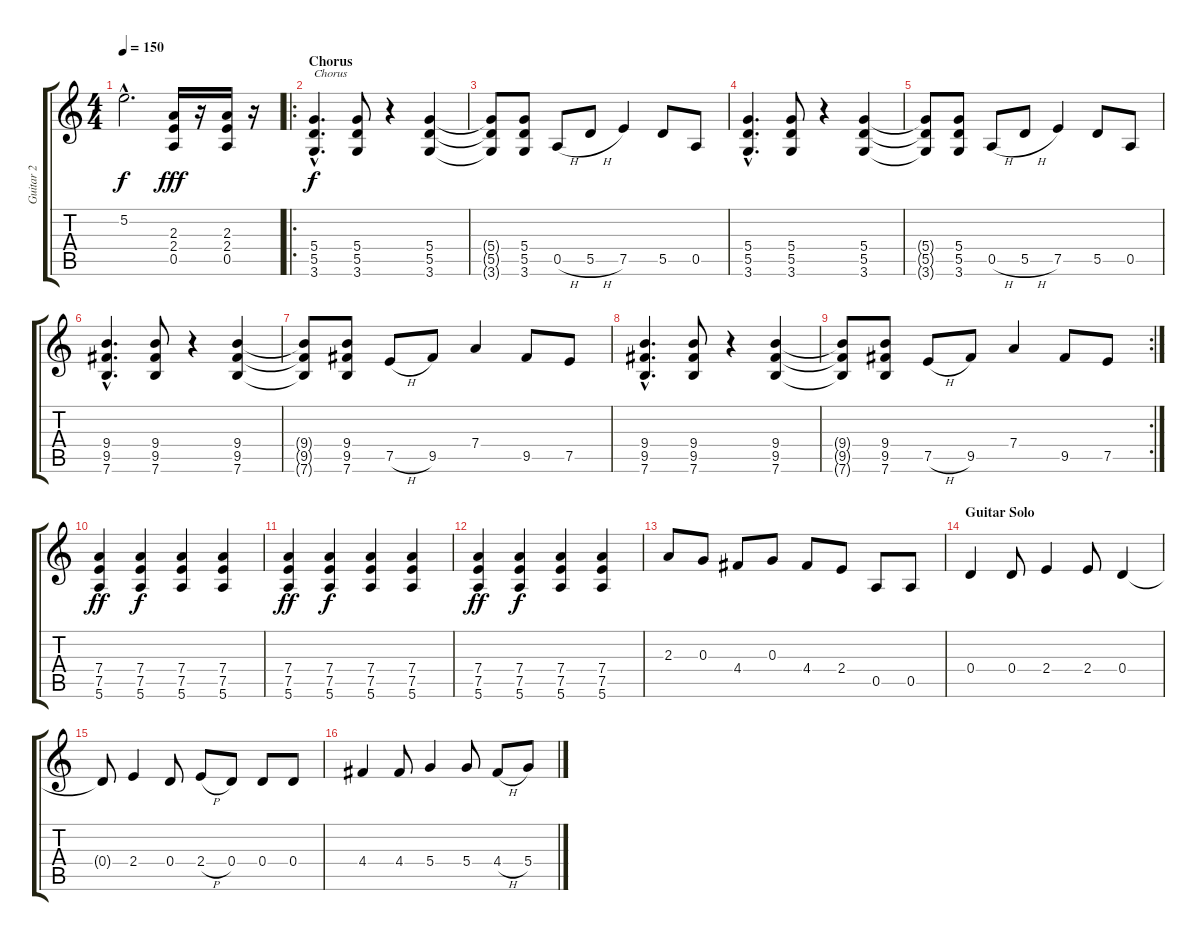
\track ("Guitar 2" "Guitar 2") {instrument distortionguitar}
\staff {score tabs}
\tuning (E4 B3 G3 D3 A2 E2) {hide}
\ts (4 4)
\tempo 150
\clef g2
\ks c
5.2{hac t}.2{d dy f} (2.3 2.4 0.5).16{dy fff} r.16 (2.3 2.4 0.5).16 r.16 |
\ro
\section ("" "Chorus")
(5.4{hac} 5.5{hac} 3.6{hac}).4{d txt "Chorus" dy f volume 11} (5.4 5.5 3.6).8 r.4 (5.4 5.5 3.6).4 |
(5.4{t} 5.5{t} 3.6{t}).8 (5.4 5.5 3.6).8 0.5{h}.8 5.5{h}.8 7.5.4 5.5.8 0.5.8 |
(5.4{hac} 5.5{hac} 3.6{hac}).4{d} (5.4 5.5 3.6).8 r.4 (5.4 5.5 3.6).4 |
(5.4{t} 5.5{t} 3.6{t}).8 (5.4 5.5 3.6).8 0.5{h}.8 5.5{h}.8 7.5.4 5.5.8 0.5.8 |
(9.4{hac} 9.5{hac} 7.6{hac}).4{d} (9.4 9.5 7.6).8 r.4 (9.4 9.5 7.6).4 |
(9.4{t} 9.5{t} 7.6{t}).8 (9.4 9.5 7.6).8 7.5{h}.8 9.5.8 7.4.4 9.5.8 7.5.8 |
(9.4{hac} 9.5{hac} 7.6{hac}).4{d} (9.4 9.5 7.6).8 r.4 (9.4 9.5 7.6).4 |
\rc 2
(9.4{t} 9.5{t} 7.6{t}).8 (9.4 9.5 7.6).8 7.5{h}.8 9.5.8 7.4.4 9.5.8 7.5.8 |
(7.4 7.5 5.6).4{dy ff} (7.4 7.5 5.6).4{dy f} (7.4 7.5 5.6).4 (7.4 7.5 5.6).4 |
(7.4 7.5 5.6).4{dy ff} (7.4 7.5 5.6).4{dy f} (7.4 7.5 5.6).4 (7.4 7.5 5.6).4 |
(7.4 7.5 5.6).4{dy ff} (7.4 7.5 5.6).4{dy f} (7.4 7.5 5.6).4 (7.4 7.5 5.6).4 |
2.3.8{volume 9} 0.3.8{volume 13} 4.4.8 0.3.8 4.4.8 2.4.8 0.5.8 0.5.8 |
\section ("" "Guitar Solo")
0.4.4 0.4.8 2.4.4 2.4.8 0.4.4 |
0.4{t}.8 2.4.4 0.4.8 2.4{h}.8 0.4.8 0.4.8 0.4.8 |
4.4.4 4.4.8 5.4.4 5.4.8 4.4{h}.8 5.4{h}.8
